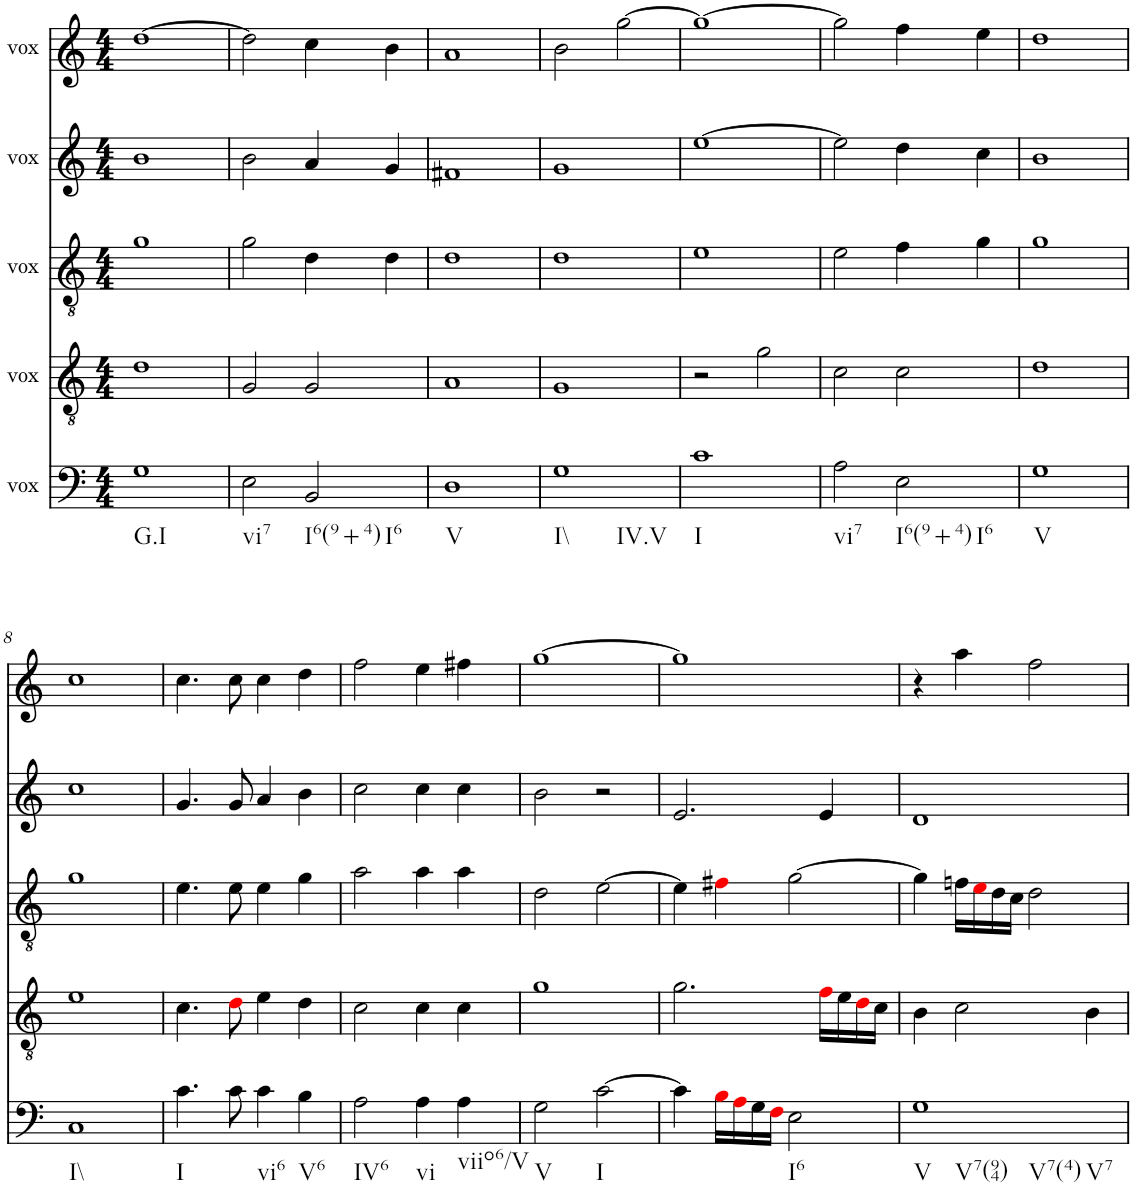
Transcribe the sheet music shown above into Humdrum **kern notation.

**kern	**kern	**kern	**kern	**kern
*part5	*part4	*part3	*part2	*part1
*staff5	*staff4	*staff3	*staff2	*staff1
*I"vox	*I"vox	*I"vox	*I"vox	*I"vox
*clefF4	*clefGv2	*clefGv2	*clefG2	*clefG2
*k[]	*k[]	*k[]	*k[]	*k[]
*M4/4	*M4/4	*M4/4	*M4/4	*M4/4
=1	=1	=1	=1	=1
!LO:TX:b:t=G.I	!	!	!	!
1G	1d	1g	1b	[1dd
=2	=2	=2	=2	=2
!LO:TX:b:t=vi7	!	!	!	!
2E\	2G/	2g\	2b\	2dd\]
!LO:TX:b:t=I6(9+4)	!	!	!	!
!LO:TX:b:t=I6	!	!	!	!
2BB/	2G/	4d\	4a/	4cc\
.	.	4d\	4g/	4b\
=3	=3	=3	=3	=3
!LO:TX:b:t=V	!	!	!	!
1D	1A	1d	1f#X	1a
=4	=4	=4	=4	=4
!LO:TX:b:t=I\\	!	!	!	!
!LO:TX:b:t=IV.V	!	!	!	!
1G	1G	1d	1g	2b\
.	.	.	.	[2gg\
=5	=5	=5	=5	=5
!LO:TX:b:t=I	!	!	!	!
1c	2r	1e	[1ee	1gg_
.	2g\	.	.	.
=6	=6	=6	=6	=6
!LO:TX:b:t=vi7	!	!	!	!
2A\	2c\	2e\	2ee\]	2gg\]
!LO:TX:b:t=I6(9+4)	!	!	!	!
!LO:TX:b:t=I6	!	!	!	!
2E\	2c\	4f\	4dd\	4ff\
.	.	4g\	4cc\	4ee\
=7	=7	=7	=7	=7
!LO:TX:b:t=V	!	!	!	!
1G	1d	1g	1b	1dd
!!LO:LB:g=z
=8	=8	=8	=8	=8
!LO:TX:b:t=I\\	!	!	!	!
1C	1e	1g	1cc	1cc
=9	=9	=9	=9	=9
!LO:TX:b:t=I	!	!	!	!
4.c\	4.c\	4.e\	4.g/	4.cc\
8c\	8di\	8e\	8g/	8cc\
!LO:TX:b:t=vi6	!	!	!	!
4c\	4e\	4e\	4a/	4cc\
!LO:TX:b:t=V6	!	!	!	!
4B\	4d\	4g\	4b\	4dd\
=10	=10	=10	=10	=10
!LO:TX:b:t=IV6	!	!	!	!
2A\	2c\	2a\	2cc\	2ff\
!LO:TX:b:t=vi	!	!	!	!
4A\	4c\	4a\	4cc\	4ee\
!LO:TX:b:t=viio6/V	!	!	!	!
4A\	4c\	4a\	4cc\	4ff#X\
=11	=11	=11	=11	=11
!LO:TX:b:t=V	!	!	!	!
2G\	1g	2d\	2b\	[1gg
!LO:TX:b:t=I	!	!	!	!
[2c\	.	[2e\	2r	.
=12	=12	=12	=12	=12
4c\]	2.g\	4e\]	2.e/	1gg]
16Bi\LL	.	4f#Xi\	.	.
16Ai\	.	.	.	.
16G\	.	.	.	.
16Fi\JJ	.	.	.	.
!LO:TX:b:t=I6	!	!	!	!
2E\	.	[2g\	.	.
.	16fi\LL	.	4e/	.
.	16e\	.	.	.
.	16di\	.	.	.
.	16c\JJ	.	.	.
=13	=13	=13	=13	=13
!LO:TX:b:t=V	!	!	!	!
!LO:TX:b:t=V7(94)	!	!	!	!
!LO:TX:b:t=V7(4)	!	!	!	!
!LO:TX:b:t=V7	!	!	!	!
1G	4B\	4g\]	1d	4r
.	2c\	16fn\LL	.	4aa\
.	.	16ei\	.	.
.	.	16d\	.	.
.	.	16c\JJ	.	.
.	.	2d\	.	2ff\
.	4B\	.	.	.
=	=	=	=	=
*-	*-	*-	*-	*-
